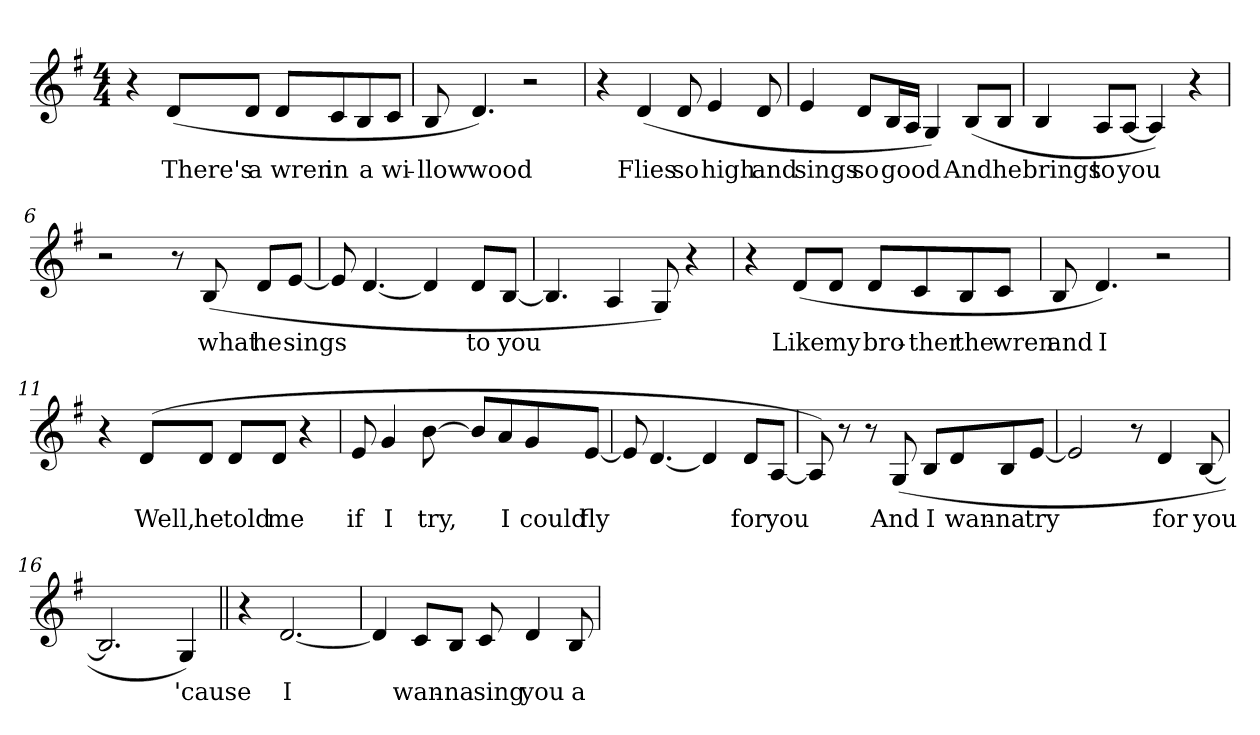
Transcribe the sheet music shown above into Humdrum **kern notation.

**kern	**text
*part1	*part1
*staff1	*staff1
!!LO:PB:g=z
*clefG2	*
*k[f#]	*
*G:	*
*M4/4	*
=1	=1
4r	.
!	!LO:LY:b:color=#000000
(8di/L	There's
!	!LO:LY:b:color=#000000
8di/J	a
!	!LO:LY:b:color=#000000
8di/L	wren
!	!LO:LY:b:color=#000000
8ci/	in
!	!LO:LY:b:color=#000000
8Bi/	a
!	!LO:LY:b:color=#000000
8ci/J	wi-
=2	=2
!	!LO:LY:b:color=#000000
8Bi/	-llow
!	!LO:LY:b:color=#000000
4.di/)	wood
2r	.
=3	=3
4r	.
!	!LO:LY:b:color=#000000
(4di/	Flies
!	!LO:LY:b:color=#000000
8di/	so
!	!LO:LY:b:color=#000000
4ei/	high
!	!LO:LY:b:color=#000000
8di/	and
=4	=4
!	!LO:LY:b:color=#000000
4ei/	sings
!	!LO:LY:b:color=#000000
8di/L	so
!	!LO:LY:b:color=#000000
16Bi/L	good
16Ai/JJ	.
4Gi/)	.
!	!LO:LY:b:color=#000000
(8Bi/L	And
!	!LO:LY:b:color=#000000
8Bi/J	he
!!LO:LB:g=z
=5	=5
!	!LO:LY:b:color=#000000
4Bi/	brings
!	!LO:LY:b:color=#000000
8Ai/L	to
!	!LO:LY:b:color=#000000
[8Ai/J	you
4Ai/])	.
4r	.
=6	=6
2r	.
8r	.
!	!LO:LY:b:color=#000000
(8Bi/	what
!	!LO:LY:b:color=#000000
8di/L	he
!	!LO:LY:b:color=#000000
[8ei/J	sings
=7	=7
8ei/]	.
[4.di/	.
4di/]	.
!	!LO:LY:b:color=#000000
8di/L	to
!	!LO:LY:b:color=#000000
[8Bi/J	you
=8	=8
4.Bi/]	.
4Ai/	.
8Gi/)	.
4r	.
!!LO:LB:g=z
=9	=9
4r	.
!	!LO:LY:b:color=#000000
(8di/L	Like
!	!LO:LY:b:color=#000000
8di/J	my
!	!LO:LY:b:color=#000000
8di/L	bro-
!	!LO:LY:b:color=#000000
8ci/	-ther
!	!LO:LY:b:color=#000000
8Bi/	the
!	!LO:LY:b:color=#000000
8ci/J	wren
=10	=10
!	!LO:LY:b:color=#000000
8Bi/	and
!	!LO:LY:b:color=#000000
4.di/)	I
2r	.
=11	=11
4r	.
!	!LO:LY:b:color=#000000
(8di/L	Well,
!	!LO:LY:b:color=#000000
8di/J	he
!	!LO:LY:b:color=#000000
8di/L	told
!	!LO:LY:b:color=#000000
8di/J	me
4r	.
=12	=12
!	!LO:LY:b:color=#000000
8ei/	if
!	!LO:LY:b:color=#000000
4gi/	I
!	!LO:LY:b:color=#000000
[8bi\	try,
8bi/L]	.
!	!LO:LY:b:color=#000000
8ai/	I
!	!LO:LY:b:color=#000000
8gi/	could
!	!LO:LY:b:color=#000000
[8ei/J	fly
!!LO:LB:g=z
=13	=13
8ei/]	.
[4.di/	.
4di/]	.
!	!LO:LY:b:color=#000000
8di/L	for
!	!LO:LY:b:color=#000000
[8Ai/J	you
=14	=14
8Ai/])	.
8r	.
8r	.
!	!LO:LY:b:color=#000000
(8Gi/	And
!	!LO:LY:b:color=#000000
8Bi/L	I
!	!LO:LY:b:color=#000000
8di/	wan-
!	!LO:LY:b:color=#000000
8Bi/	-na
!	!LO:LY:b:color=#000000
[8ei/J	try
=15	=15
2ei/]	.
8r	.
!	!LO:LY:b:color=#000000
4di/	for
!	!LO:LY:b:color=#000000
[8Bi/	you
=16	=16
2.Bi/]	.
!	!LO:LY:b:color=#000000
4Gi/)	'cause
=17||	=17||
4r	.
!	!LO:LY:b:color=#000000
[2.di/	I
!!LO:LB:g=z
=18	=18
4di/]	.
!	!LO:LY:b:color=#000000
8ci/L	wan-
!	!LO:LY:b:color=#000000
8Bi/J	-na
!	!LO:LY:b:color=#000000
8ci/	sing
!	!LO:LY:b:color=#000000
4di/	you
!	!LO:LY:b:color=#000000
8Bi/	a
=	=
*-	*-
